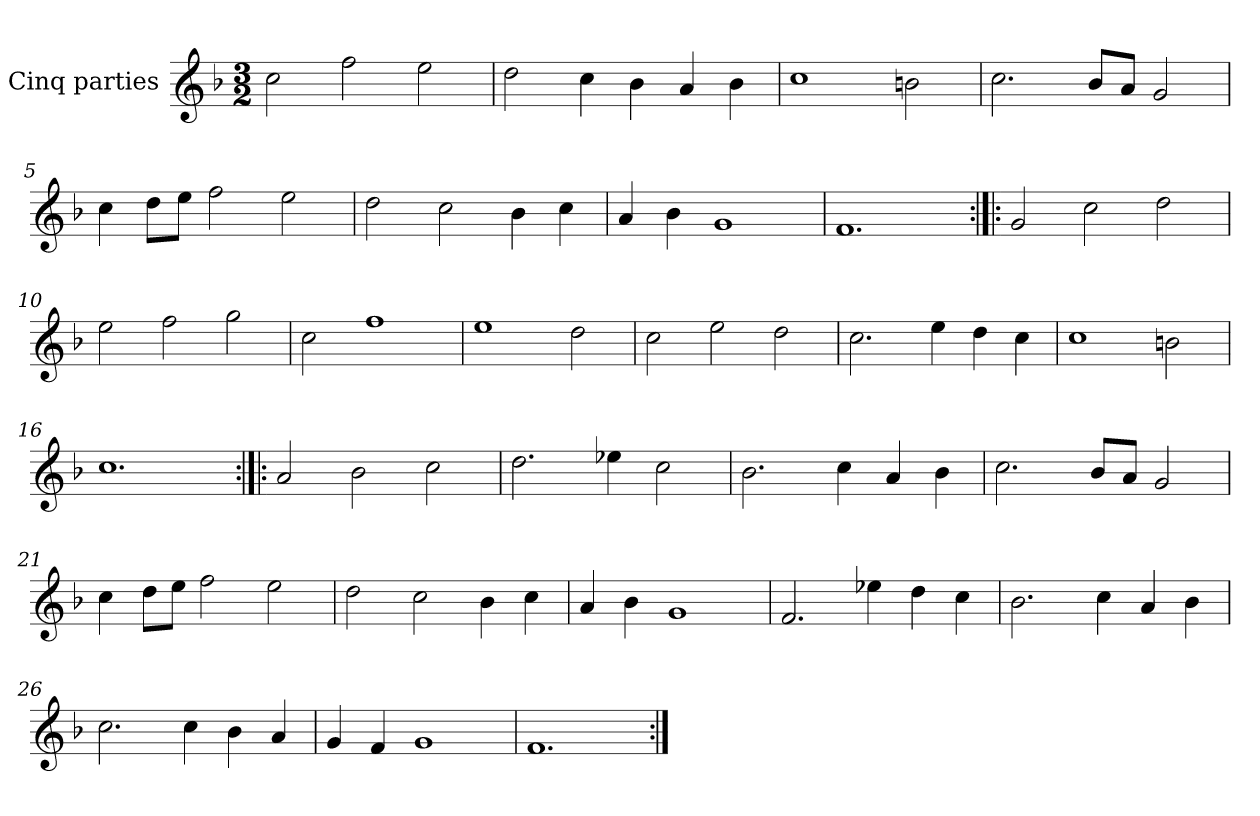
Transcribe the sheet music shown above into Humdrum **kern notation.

**kern
*part1
*staff1
*I"Cinq parties
*clefG2
*k[b-]
*M3/2
*MM180
=1
2cc\
2ff\
2ee\
=2
2dd\
4cc\
4b-\
4a/
4b-\
=3
1cc
2bn\
=4
2.cc\
8b-/L
8a/J
2g/
=5
4cc\
8dd\L
8ee\J
2ff\
2ee\
=6
2dd\
2cc\
4b-\
4cc\
=7
4a/
4b-\
1g
=8
1.f
=9:|!|:
2g/
2cc\
2dd\
=10
2ee\
2ff\
2gg\
=11
2cc\
1ff
=12
1ee
2dd\
=13
2cc\
2ee\
2dd\
=14
2.cc\
4ee\
4dd\
4cc\
=15
1cc
2bn\
=16
1.cc
=17:|!|:
2a/
2b-\
2cc\
=18
2.dd\
4ee-X\
2cc\
=19
2.b-\
4cc\
4a/
4b-\
=20
2.cc\
8b-/L
8a/J
2g/
=21
4cc\
8dd\L
8ee\J
2ff\
2ee\
=22
2dd\
2cc\
4b-\
4cc\
=23
4a/
4b-\
1g
=24
2.f/
4ee-X\
4dd\
4cc\
=25
2.b-\
4cc\
4a/
4b-\
=26
2.cc\
4cc\
4b-\
4a/
=27
4g/
4f/
1g
=28
1.f
=:|!
*-
